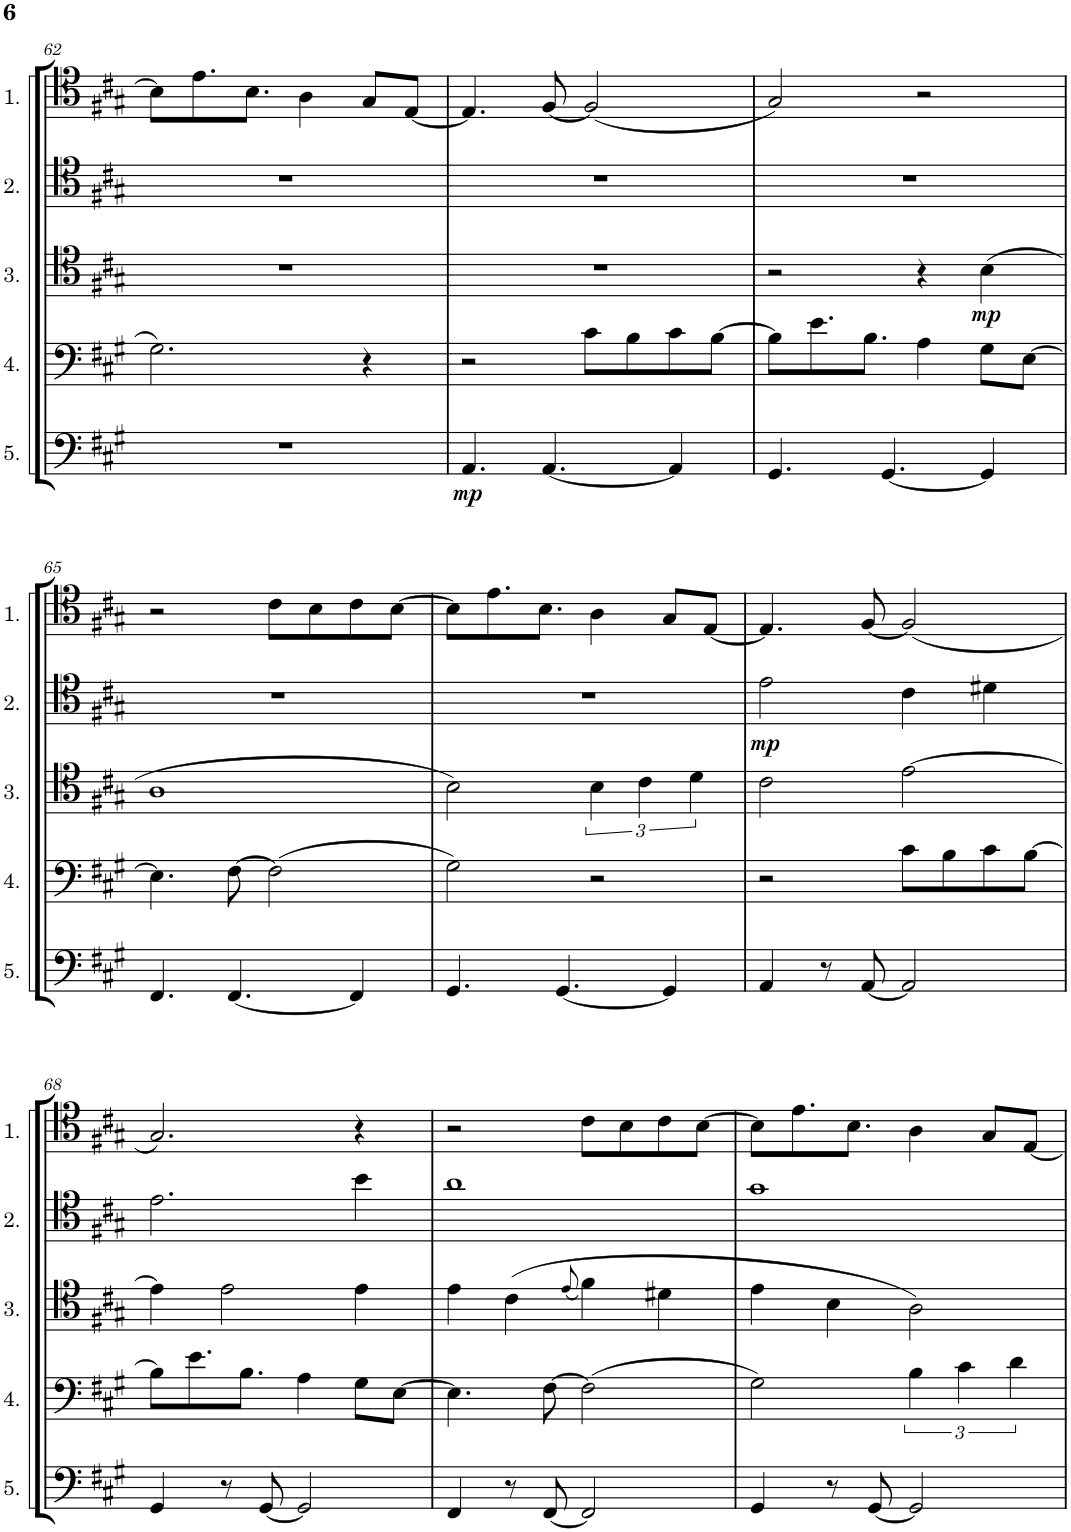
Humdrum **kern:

**kern	**dynam	**kern	**kern	**dynam	**kern	**dynam	**kern
*part5	*part5	*part4	*part3	*part3	*part2	*part2	*part1
*staff5	*staff5	*staff4	*staff3	*staff3	*staff2	*staff2	*staff1
*I"Cello 5	*	*I"Cello 4	*I"Cello 3	*	*I"Cello 2	*	*I"Cello 1
!!LO:PB:g=z
*clefF4	*	*clefF4	*clefC4	*	*clefC4	*	*clefC4
*k[f#c#g#]	*	*k[f#c#g#]	*k[f#c#g#]	*	*k[f#c#g#]	*	*k[f#c#g#]
*M4/4	*	*M4/4	*M4/4	*	*M4/4	*	*M4/4
=62	=62	=62	=62	=62	=62	=62	=62
1r	.	2.G#\	1r	.	1r	.	8B\L]
.	.	.	.	.	.	.	8.e\
.	.	.	.	.	.	.	8.B\J
.	.	.	.	.	.	.	4A\
.	.	4r	.	.	.	.	8G#/L
.	.	.	.	.	.	.	[8E/J
=63	=63	=63	=63	=63	=63	=63	=63
!	!LO:DY:b	!	!	!	!	!	!
4.AA/	mp	2r	1r	.	1r	.	4.E/]
[4.AA/	.	.	.	.	.	.	[8F#/
.	.	8c#\L	.	.	.	.	(2F#/]
.	.	8B\	.	.	.	.	.
4AA/]	.	8c#\	.	.	.	.	.
.	.	[8B\J	.	.	.	.	.
=64	=64	=64	=64	=64	=64	=64	=64
4.GG#/	.	8B\L]	2r	.	1r	.	2G#/)
.	.	8.e\	.	.	.	.	.
.	.	8.B\J	.	.	.	.	.
[4.GG#/	.	.	.	.	.	.	.
.	.	4A\	4r	.	.	.	2r
!	!	!	!	!LO:DY:b	!	!	!
4GG#/]	.	8G#\L	(4B\	mp	.	.	.
.	.	[8E\J	.	.	.	.	.
!!LO:LB:g=z
=65	=65	=65	=65	=65	=65	=65	=65
4.FF#/	.	4.E\]	1A	.	1r	.	2r
[4.FF#/	.	[8F#\	.	.	.	.	.
.	.	(2F#\]	.	.	.	.	8c#\L
.	.	.	.	.	.	.	8B\
4FF#/]	.	.	.	.	.	.	8c#\
.	.	.	.	.	.	.	[8B\J
=66	=66	=66	=66	=66	=66	=66	=66
4.GG#/	.	2G#\)	2B\)	.	1r	.	8B\L]
.	.	.	.	.	.	.	8.e\
.	.	.	.	.	.	.	8.B\J
[4.GG#/	.	.	.	.	.	.	.
.	.	2r	6B\	.	.	.	4A\
.	.	.	6c#\	.	.	.	.
4GG#/]	.	.	.	.	.	.	8G#/L
.	.	.	6d\	.	.	.	.
.	.	.	.	.	.	.	[8E/J
=67	=67	=67	=67	=67	=67	=67	=67
!	!	!	!	!	!	!LO:DY:b	!
4AA/	.	2r	2c#\	.	2e\	mp	4.E/]
8r	.	.	.	.	.	.	.
[8AA/	.	.	.	.	.	.	[8F#/
2AA/]	.	8c#\L	[2e\	.	4c#\	.	(2F#/]
.	.	8B\	.	.	.	.	.
.	.	8c#\	.	.	4d#X\	.	.
.	.	[8B\J	.	.	.	.	.
!!LO:LB:g=z
=68	=68	=68	=68	=68	=68	=68	=68
4GG#/	.	8B\L]	4e\]	.	2.e\	.	2.G#/)
.	.	8.e\	.	.	.	.	.
8r	.	.	2e\	.	.	.	.
.	.	8.B\J	.	.	.	.	.
[8GG#/	.	.	.	.	.	.	.
2GG#/]	.	4A\	.	.	.	.	.
.	.	8G#\L	4e\	.	4b\	.	4r
.	.	[8E\J	.	.	.	.	.
=69	=69	=69	=69	=69	=69	=69	=69
4FF#/	.	4.E\]	4e\	.	1a	.	2r
8r	.	.	(4c#\	.	.	.	.
[8FF#/	.	[8F#\	.	.	.	.	.
.	.	.	(8qe/	.	.	.	.
2FF#/]	.	(2F#\]	4f#\)	.	.	.	8c#\L
.	.	.	.	.	.	.	8B\
.	.	.	4d#X\	.	.	.	8c#\
.	.	.	.	.	.	.	[8B\J
=70	=70	=70	=70	=70	=70	=70	=70
4GG#/	.	2G#\)	4e\	.	1g#	.	8B\L]
.	.	.	.	.	.	.	8.e\
8r	.	.	4B\	.	.	.	.
.	.	.	.	.	.	.	8.B\J
[8GG#/	.	.	.	.	.	.	.
2GG#/]	.	6B\	2A\)	.	.	.	4A\
.	.	6c#\	.	.	.	.	.
.	.	.	.	.	.	.	8G#/L
.	.	6d\	.	.	.	.	.
.	.	.	.	.	.	.	[8E/J
=	=	=	=	=	=	=	=
*-	*-	*-	*-	*-	*-	*-	*-
